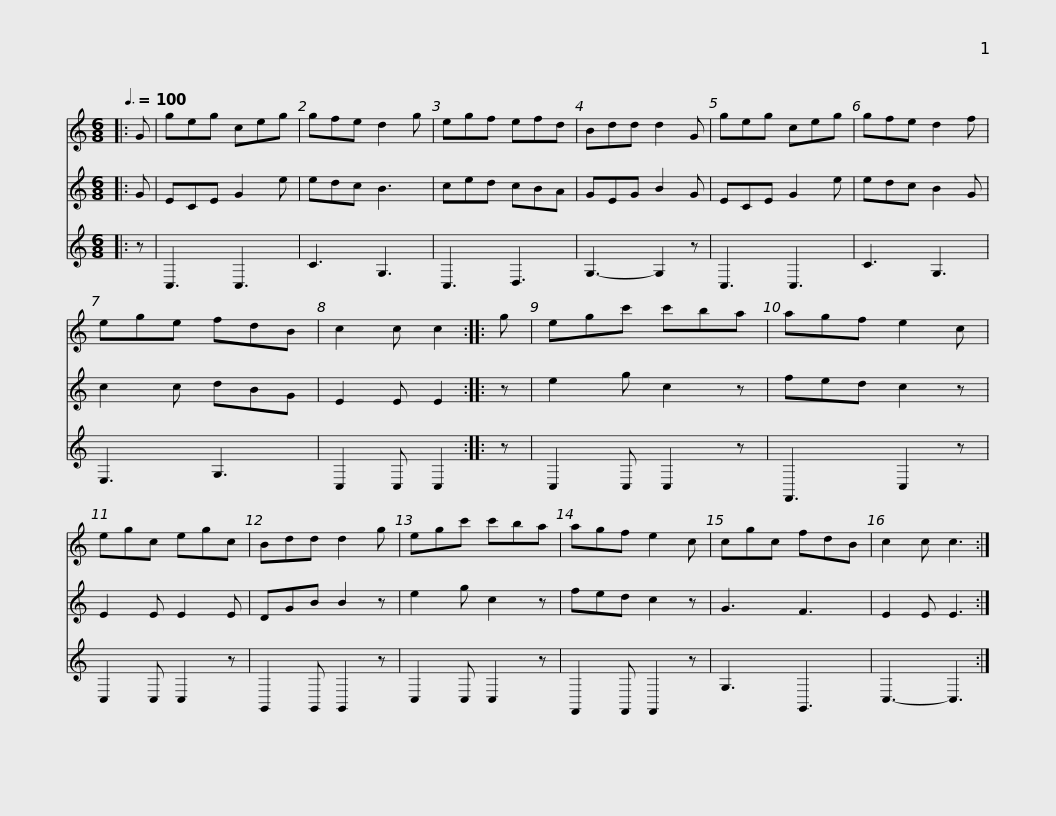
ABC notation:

X:1
%%score 1 2 3
L:1/8
Q:3/8=100
M:6/8
I:linebreak $
K:C
V:1 treble
V:2 treble
V:3 treble
V:1
|: G | geg ceg | gfe d2 g | egf efd | Bdd d2 G | %5
 geg ceg | gfe d2 f | ege fdB |$ c2 c c2 :: g | %10
 egc' c'ba | agf e2 c | egc egc | Bdd d2 g | egc' c'ba |$ %15
 agf e2 c | cgc fdB | c2 c c3 :| %18
V:2
|: G | ECE G2 e | edc B3 | ced cBA | GEG B2 G | %5
 ECE G2 e | edc B2 G | c2 c dBG |$ E2 E E2 :: z | %10
 e2 g c2 z | fed c2 z | E2 E E2 E | DGB B2 z | e2 g c2 z |$ %15
 fed c2 z | G3 F3 | E2 E E3 :| %18
V:3
|: z | C,3 C,3 | C3 G,3 | C,3 D,3 | G,3- G,2 z | %5
 C,3 C,3 | C3 G,3 | E,3 G,3 |$ C,2 C, C,2 :: z | %10
 C,2 C, C,2 z | F,,3 C,2 z | C,2 C, C,2 z | G,,2 G,, G,,2 z | C,2 C, C,2 z |$ %15
 F,,2 F,, F,,2 z | G,3 G,,3 | C,3- C,3 :| %18
